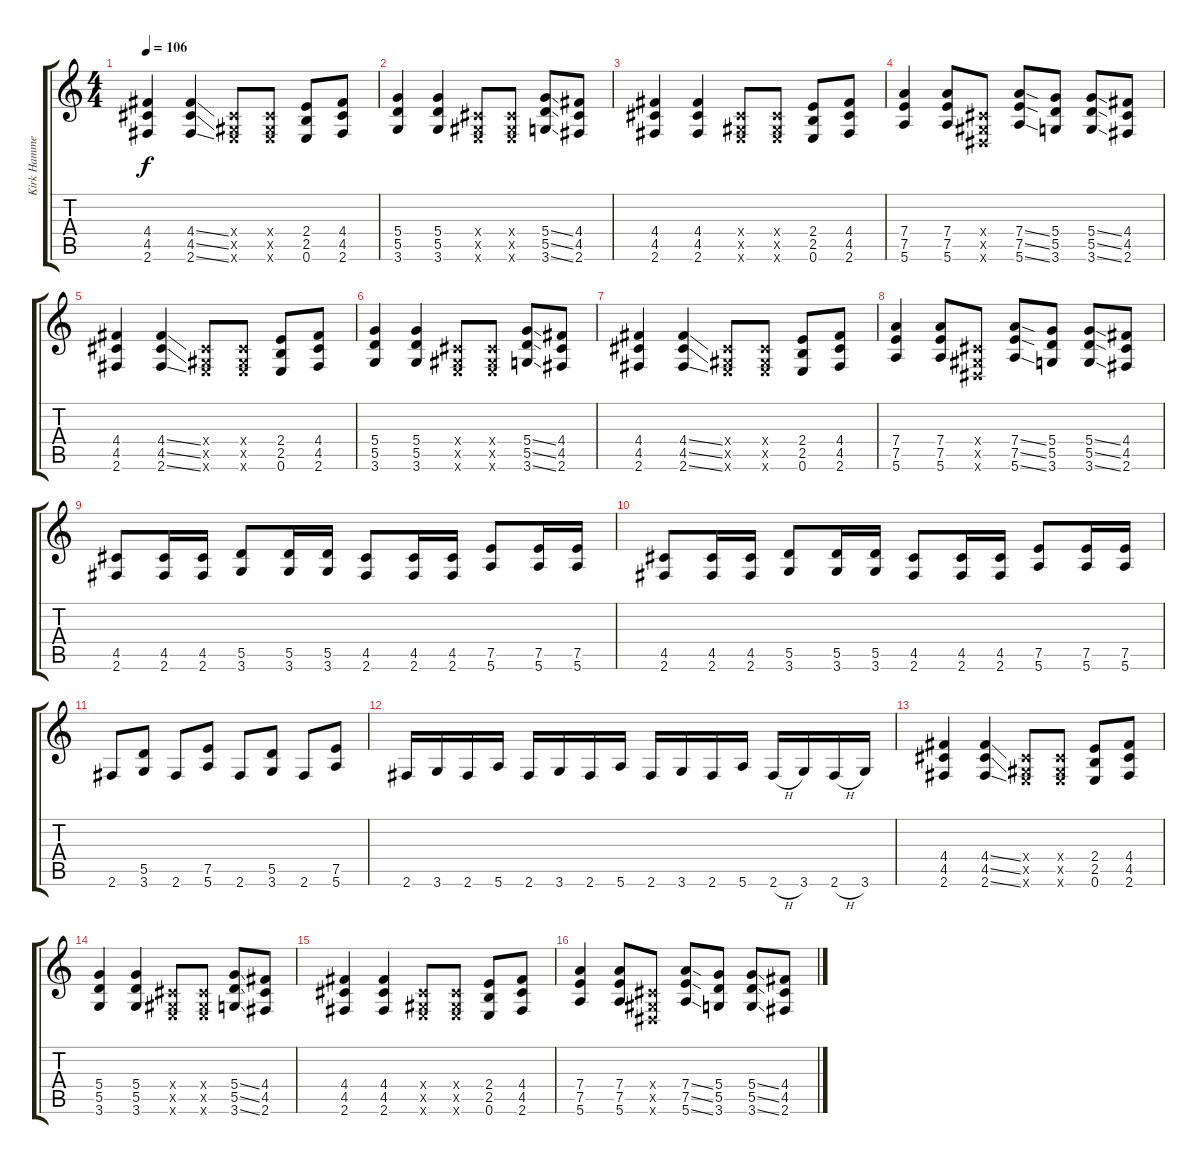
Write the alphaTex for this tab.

\track ("Kirk Hammett [Lead Guitar]" "Kirk Hamme") {instrument distortionguitar}
\staff {score tabs}
\tuning (E4 B3 G3 D3 A2 E2) {hide}
\ts (4 4)
\tempo 106
\clef g2
\ks c
(4.4 4.5 2.6).4{dy f} (4.4{ss} 4.5{ss} 2.6{ss}).4 (-1.4{x} -1.5{x} 0.6{x}).8 (-1.4{x} -1.5{x} 0.6{x}).8 (2.4 2.5 0.6).8 (4.4 4.5 2.6).8 |
(5.4 5.5 3.6).4 (5.4 5.5 3.6).4 (-1.4{x} -1.5{x} 0.6{x}).8 (-1.4{x} -1.5{x} 0.6{x}).8 (5.4{ss} 5.5{ss} 3.6{ss}).8 (4.4 4.5 2.6).8 |
(4.4 4.5 2.6).4 (4.4 4.5 2.6).4 (-1.4{x} -1.5{x} 0.6{x}).8 (-1.4{x} -1.5{x} 0.6{x}).8 (2.4 2.5 0.6).8 (4.4 4.5 2.6).8 |
(7.4 7.5 5.6).4 (7.4 7.5 5.6).8 (-1.4{x} -1.5{x} -1.6{x}).8 (7.4{ss} 7.5{ss} 5.6{ss}).8 (5.4 5.5 3.6).8 (5.4{ss} 5.5{ss} 3.6{ss}).8 (4.4 4.5 2.6).8 |
(4.4 4.5 2.6).4 (4.4{ss} 4.5{ss} 2.6{ss}).4 (-1.4{x} -1.5{x} 0.6{x}).8 (-1.4{x} -1.5{x} 0.6{x}).8 (2.4 2.5 0.6).8 (4.4 4.5 2.6).8 |
(5.4 5.5 3.6).4 (5.4 5.5 3.6).4 (-1.4{x} -1.5{x} 0.6{x}).8 (-1.4{x} -1.5{x} 0.6{x}).8 (5.4{ss} 5.5{ss} 3.6{ss}).8 (4.4 4.5 2.6).8 |
(4.4 4.5 2.6).4 (4.4{ss} 4.5{ss} 2.6{ss}).4 (-1.4{x} -1.5{x} 0.6{x}).8 (-1.4{x} -1.5{x} 0.6{x}).8 (2.4 2.5 0.6).8 (4.4 4.5 2.6).8 |
(7.4 7.5 5.6).4 (7.4 7.5 5.6).8 (-1.4{x} -1.5{x} -1.6{x}).8 (7.4{ss} 7.5{ss} 5.6{ss}).8 (5.4 5.5 3.6).8 (5.4{ss} 5.5{ss} 3.6{ss}).8 (4.4 4.5 2.6).8 |
(4.5 2.6).8 (4.5 2.6).16 (4.5 2.6).16 (5.5 3.6).8 (5.5 3.6).16 (5.5 3.6).16 (4.5 2.6).8 (4.5 2.6).16 (4.5 2.6).16 (7.5 5.6).8 (7.5 5.6).16 (7.5 5.6).16 |
(4.5 2.6).8 (4.5 2.6).16 (4.5 2.6).16 (5.5 3.6).8 (5.5 3.6).16 (5.5 3.6).16 (4.5 2.6).8 (4.5 2.6).16 (4.5 2.6).16 (7.5 5.6).8 (7.5 5.6).16 (7.5 5.6).16 |
2.6.8 (5.5 3.6).8 2.6.8 (7.5 5.6).8 2.6.8 (5.5 3.6).8 2.6.8 (7.5 5.6).8 |
2.6.16 3.6.16 2.6.16 5.6.16 2.6.16 3.6.16 2.6.16 5.6.16 2.6.16 3.6.16 2.6.16 5.6.16 2.6{h}.16 3.6.16 2.6{h}.16 3.6.16 |
(4.4 4.5 2.6).4 (4.4{ss} 4.5{ss} 2.6{ss}).4 (-1.4{x} -1.5{x} 0.6{x}).8 (-1.4{x} -1.5{x} 0.6{x}).8 (2.4 2.5 0.6).8 (4.4 4.5 2.6).8 |
(5.4 5.5 3.6).4 (5.4 5.5 3.6).4 (-1.4{x} -1.5{x} 0.6{x}).8 (-1.4{x} -1.5{x} 0.6{x}).8 (5.4{ss} 5.5{ss} 3.6{ss}).8 (4.4 4.5 2.6).8 |
(4.4 4.5 2.6).4 (4.4 4.5 2.6).4 (-1.4{x} -1.5{x} 0.6{x}).8 (-1.4{x} -1.5{x} 0.6{x}).8 (2.4 2.5 0.6).8 (4.4 4.5 2.6).8 |
(7.4 7.5 5.6).4 (7.4 7.5 5.6).8 (-1.4{x} -1.5{x} -1.6{x}).8 (7.4{ss} 7.5{ss} 5.6{ss}).8 (5.4 5.5 3.6).8 (5.4{ss} 5.5{ss} 3.6{ss}).8 (4.4 4.5 2.6).8
